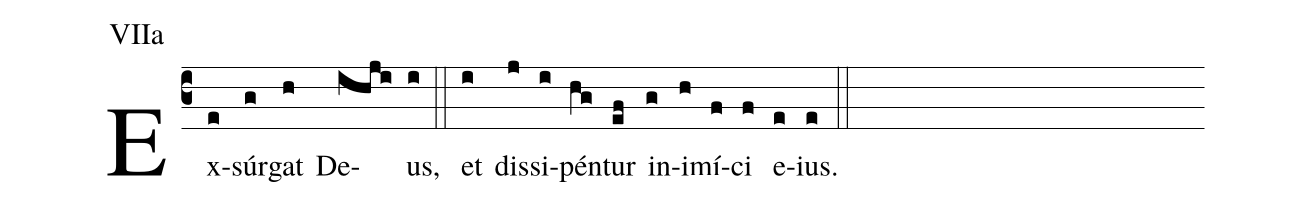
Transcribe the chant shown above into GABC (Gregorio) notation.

annotation: VIIa;
%%
(c3)Ex(e)súr(g)gat(h) De(ihji)us,(i) (::) et(i) dis(j)si(i)pén(hg)tur(ef) in(g)i(h)mí(f)ci(f) e(e)ius.(e) (::)
